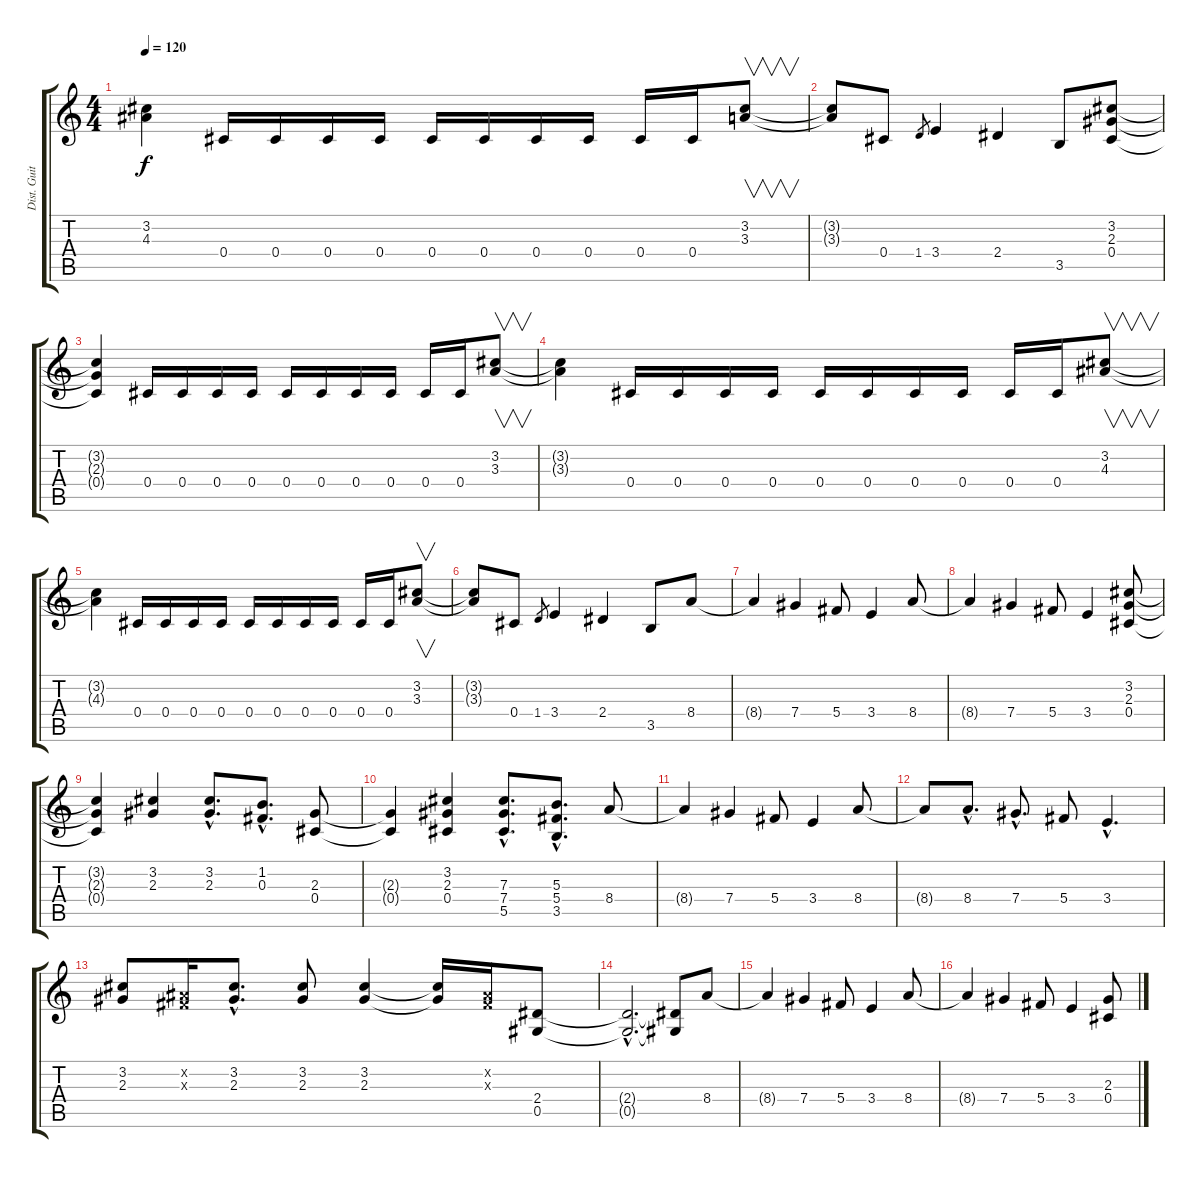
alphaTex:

\track ("Dist. Guitar 2" "Dist. Guit") {instrument distortionguitar}
\staff {score tabs}
\tuning (Eb4 Bb3 Gb3 Db3 Ab2 Eb2) {hide}
\ts (4 4)
\tempo 120
\clef g2
\ks c
(3.2{t} 4.3{t}).4{dy f} 0.4.16 0.4.16 0.4.16 0.4.16 0.4.16 0.4.16 0.4.16 0.4.16 0.4.16 0.4.16 (3.2 3.3).8{v} |
(3.2{t} 3.3{t}).8 0.4.8 1.4.8{gr} 3.4.4 2.4.4 3.5.8 (3.2 2.3 0.4).8 |
(3.2{t} 2.3{t} 0.4{t}).4 0.4.16 0.4.16 0.4.16 0.4.16 0.4.16 0.4.16 0.4.16 0.4.16 0.4.16 0.4.16 (3.2 3.3).8{v} |
(3.2{t} 3.3{t}).4 0.4.16 0.4.16 0.4.16 0.4.16 0.4.16 0.4.16 0.4.16 0.4.16 0.4.16 0.4.16 (3.2 4.3).8{v} |
(3.2{t} 4.3{t}).4 0.4.16 0.4.16 0.4.16 0.4.16 0.4.16 0.4.16 0.4.16 0.4.16 0.4.16 0.4.16 (3.2 3.3).8{v} |
(3.2{t} 3.3{t}).8 0.4.8 1.4.8{gr} 3.4.4 2.4.4 3.5.8 8.4.8 |
8.4{t}.4 7.4.4 5.4.8 3.4.4 8.4.8 |
8.4{t}.4 7.4.4 5.4.8 3.4.4 (3.2 2.3 0.4).8 |
(3.2{t} 2.3{t} 0.4{t}).4 (3.2 2.3).4 (3.2{hac} 2.3{hac}).8{d} (1.2{hac} 0.3{hac}).8{d} (2.3 0.4).8 |
(2.3{t} 0.4{t}).4 (3.2 2.3 0.4).4 (7.3{hac} 7.4{hac} 5.5{hac}).8{d} (5.3{hac} 5.4{hac} 3.5{hac}).8{d} 8.4.8 |
8.4{t}.4 7.4.4 5.4.8 3.4.4 8.4.8 |
8.4{t}.8 8.4{hac}.8{d} 7.4{hac}.8{d} 5.4.8 3.4{hac}.4{d} |
(3.2 2.3).8 (0.2{x} 0.3{x}).16 (3.2{hac} 2.3{hac}).8{d} (3.2 2.3).8 (3.2 2.3).4 (3.2{t} 2.3{t}).16 (0.2{x} 0.3{x}).16 (2.4 0.5).8 |
(2.4{hac t} 0.5{hac t}).2{d} (2.4{t} 0.5{t}).8 8.4.8 |
8.4{t}.4 7.4.4 5.4.8 3.4.4 8.4.8 |
8.4{t}.4 7.4.4 5.4.8 3.4.4 (2.3 0.4).8
